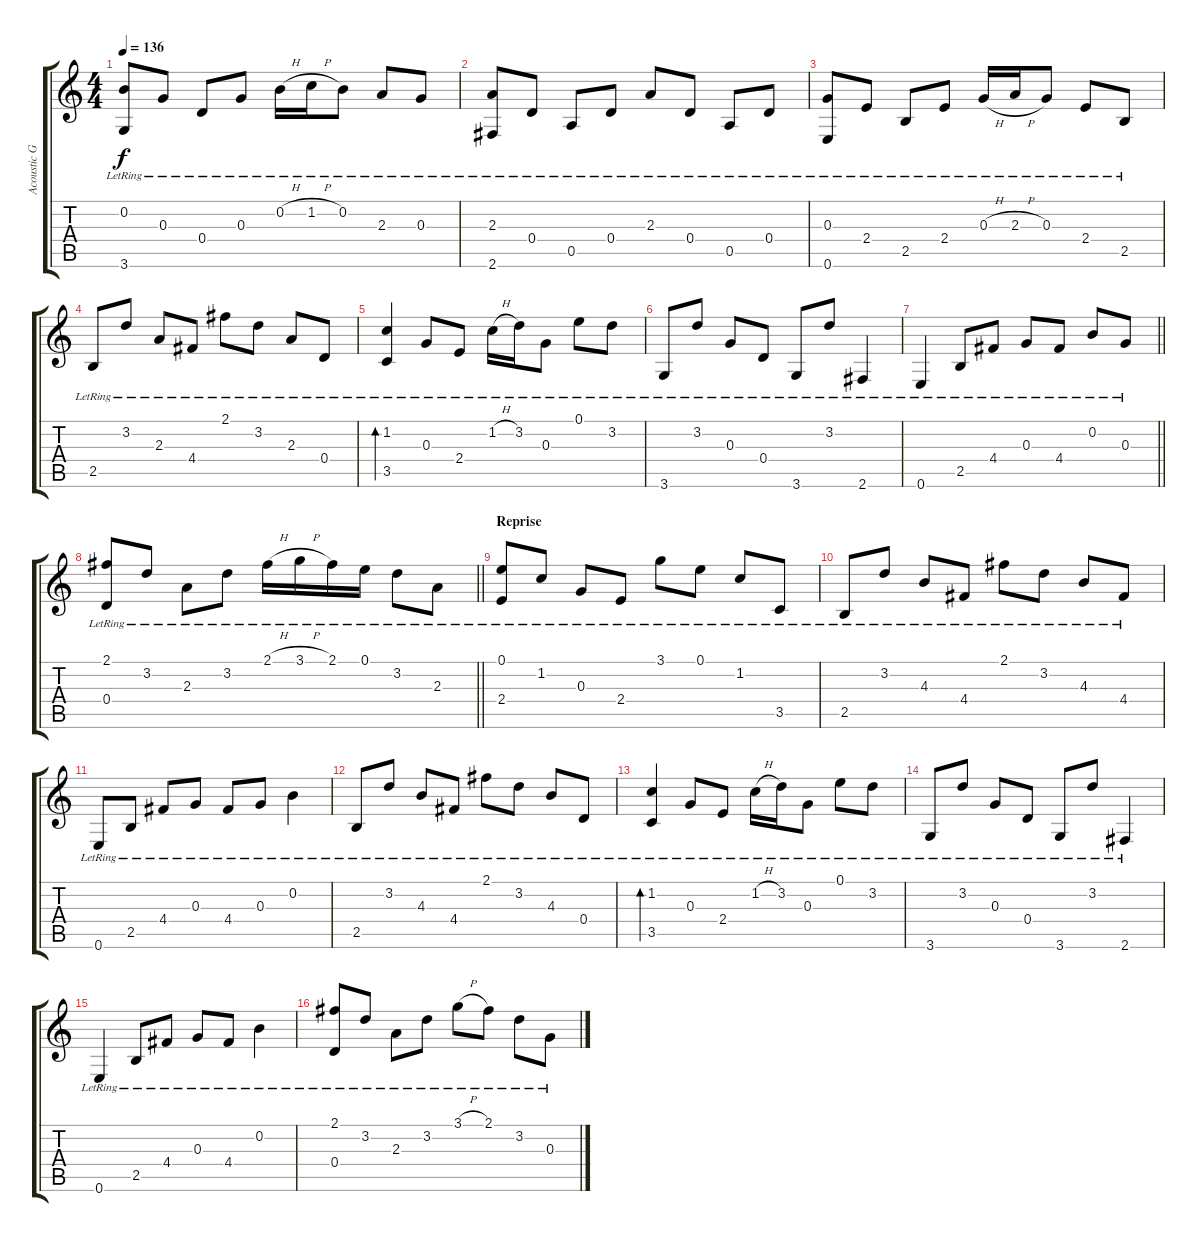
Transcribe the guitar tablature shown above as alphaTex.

\track ("Acoustic Guitar" "Acoustic G") {instrument acousticguitarsteel}
\staff {score tabs}
\tuning (E4 B3 G3 D3 A2 E2) {hide}
\ts (4 4)
\tempo 136
\clef g2
\ks c
(0.2{lr} 3.6{lr}).8{dy f} 0.3{lr}.8 0.4{lr}.8 0.3{lr}.8 0.2{h lr}.16 1.2{h lr}.16 0.2{lr}.8 2.3{lr}.8 0.3{lr}.8 |
(2.3{lr} 2.6{lr}).8 0.4{lr}.8 0.5{lr}.8 0.4{lr}.8 2.3{lr}.8 0.4{lr}.8 0.5{lr}.8 0.4{lr}.8 |
(0.3{lr} 0.6{lr}).8 2.4{lr}.8 2.5{lr}.8 2.4{lr}.8 0.3{h lr}.16 2.3{h lr}.16 0.3{lr}.8 2.4{lr}.8 2.5{lr}.8 |
2.5{lr}.8 3.2{lr}.8 2.3{lr}.8 4.4{lr}.8 2.1{lr}.8 3.2{lr}.8 2.3{lr}.8 0.4{lr}.8 |
(1.2 3.5{lr}).4{bd 480} 0.3{lr}.8 2.4{lr}.8 1.2{h lr}.16 3.2{lr}.16 0.3{lr}.8 0.1{lr}.8 3.2{lr}.8 |
3.6{lr}.8 3.2{lr}.8 0.3{lr}.8 0.4{lr}.8 3.6{lr}.8 3.2{lr}.8 2.6{lr}.4 |
\barLineRight lightlight
0.6{lr}.4 2.5{lr}.8 4.4{lr}.8 0.3{lr}.8 4.4{lr}.8 0.2{lr}.8 0.3{lr}.8 |
\barLineRight lightlight
(2.1{lr} 0.4{lr}).8 3.2{lr}.8 2.3{lr}.8 3.2{lr}.8 2.1{h lr}.16 3.1{h lr}.16 2.1{lr}.16 0.1{lr}.16 3.2{lr}.8 2.3{lr}.8 |
\section ("" "Reprise")
(0.1{lr} 2.4{lr}).8 1.2{lr}.8 0.3{lr}.8 2.4{lr}.8 3.1{lr}.8 0.1{lr}.8 1.2{lr}.8 3.5{lr}.8 |
2.5{lr}.8 3.2{lr}.8 4.3{lr}.8 4.4{lr}.8 2.1{lr}.8 3.2{lr}.8 4.3{lr}.8 4.4{lr}.8 |
0.6{lr}.8 2.5{lr}.8 4.4{lr}.8 0.3{lr}.8 4.4{lr}.8 0.3{lr}.8 0.2{lr}.4 |
2.5{lr}.8 3.2{lr}.8 4.3{lr}.8 4.4{lr}.8 2.1{lr}.8 3.2{lr}.8 4.3{lr}.8 0.4{lr}.8 |
(1.2 3.5{lr}).4{bd 480} 0.3{lr}.8 2.4{lr}.8 1.2{h lr}.16 3.2{lr}.16 0.3{lr}.8 0.1{lr}.8 3.2{lr}.8 |
3.6{lr}.8 3.2{lr}.8 0.3{lr}.8 0.4{lr}.8 3.6{lr}.8 3.2{lr}.8 2.6{lr}.4 |
0.6{lr}.4 2.5{lr}.8 4.4{lr}.8 0.3{lr}.8 4.4{lr}.8 0.2{lr}.4 |
(2.1{lr} 0.4{lr}).8 3.2{lr}.8 2.3{lr}.8 3.2{lr}.8 3.1{h lr}.8 2.1{lr}.8 3.2{lr}.8 0.3{lr}.8
